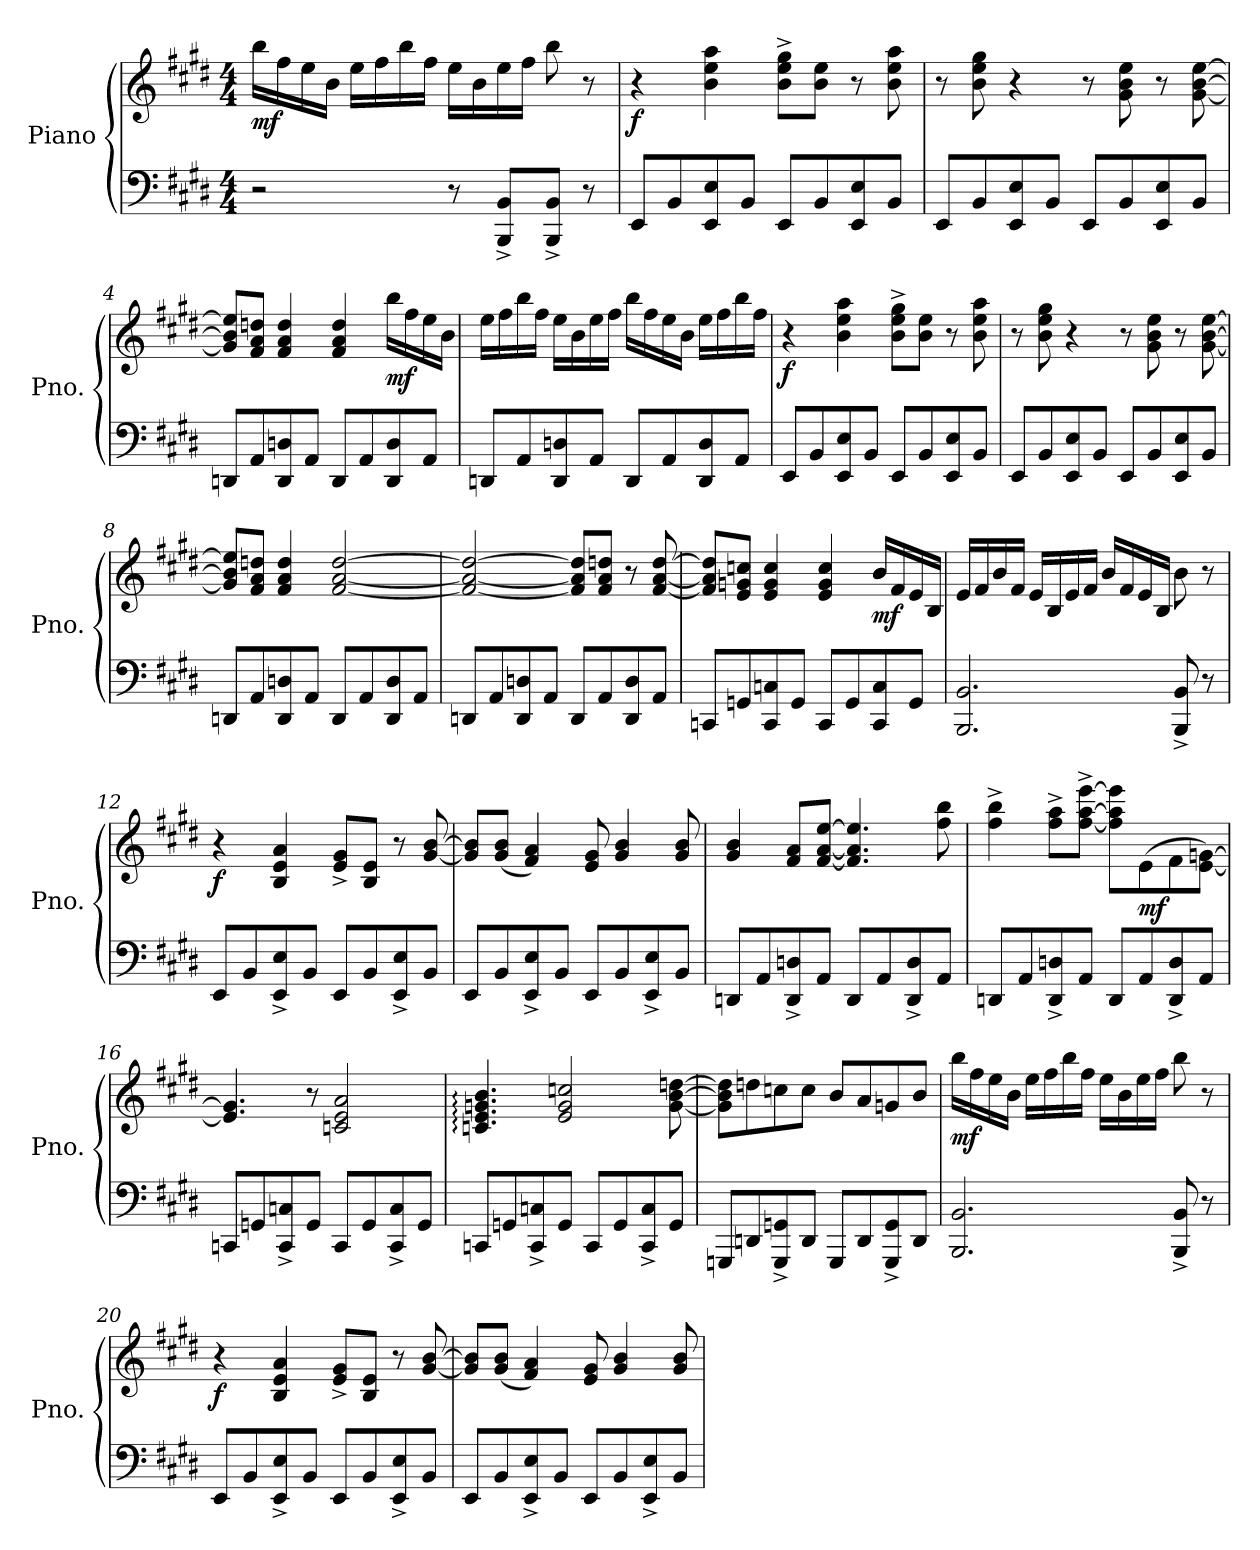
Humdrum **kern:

**kern	**kern	**dynam
*part1	*part1	*part1
*staff2	*staff1	*staff1/2
*I"Piano	*	*
*I'Pno.	*	*
*clefF4	*clefG2	*
*k[f#c#g#d#]	*k[f#c#g#d#]	*
*M4/4	*M4/4	*
*MM155	*MM155	*
=1	=1	=1
!	!	!LO:DY:b
2r	16bb\LL	mf
.	16ff#\	.
.	16ee\	.
.	16b\JJ	.
.	16ee\LL	.
.	16ff#\	.
.	16bb\	.
.	16ff#\JJ	.
8r	16ee\LL	.
.	16b\	.
8BBB/^ 8BB/^L	16ee\	.
.	16ff#\JJ	.
8BBB/^ 8BB/^J	8bb\	.
8r	8r	.
=2	=2	=2
!	!	!LO:DY:b
8EE/L	4r	f
8BB/	.	.
8EE/ 8E/	4b\ 4ee\ 4aa\	.
8BB/J	.	.
8EE/L	8b\^ 8ee\^ 8gg#\^L	.
8BB/	8b\ 8ee\J	.
8EE/ 8E/	8r	.
8BB/J	8b\ 8ee\ 8aa\	.
=3	=3	=3
8EE/L	8r	.
8BB/	8b\ 8ee\ 8gg#\	.
8EE/ 8E/	4r	.
8BB/J	.	.
8EE/L	8r	.
8BB/	8g#\ 8b\ 8ee\	.
8EE/ 8E/	8r	.
8BB/J	[8g#\ [8b\ [8ee\	.
!!LO:LB:g=z
=4	=4	=4
8DDn/L	8g#/] 8b/] 8ee/]L	.
8AA/	8f#/ 8a/ 8ddn/J	.
8DD/ 8Dn/	4f#/ 4a/ 4dd/	.
8AA/J	.	.
8DD/L	4f#/ 4a/ 4dd/	.
8AA/	.	.
!	!	!LO:DY:b
8DD/ 8D/	16bb\LL	mf
.	16ff#\	.
8AA/J	16ee\	.
.	16b\JJ	.
=5	=5	=5
8DDn/L	16ee\LL	.
.	16ff#\	.
8AA/	16bb\	.
.	16ff#\JJ	.
8DD/ 8Dn/	16ee\LL	.
.	16b\	.
8AA/J	16ee\	.
.	16ff#\JJ	.
8DD/L	16bb\LL	.
.	16ff#\	.
8AA/	16ee\	.
.	16b\JJ	.
8DD/ 8D/	16ee\LL	.
.	16ff#\	.
8AA/J	16bb\	.
.	16ff#\JJ	.
=6	=6	=6
!	!	!LO:DY:b
8EE/L	4r	f
8BB/	.	.
8EE/ 8E/	4b\ 4ee\ 4aa\	.
8BB/J	.	.
8EE/L	8b\^ 8ee\^ 8gg#\^L	.
8BB/	8b\ 8ee\J	.
8EE/ 8E/	8r	.
8BB/J	8b\ 8ee\ 8aa\	.
!!LO:LB:g=z
=7	=7	=7
8EE/L	8r	.
8BB/	8b\ 8ee\ 8gg#\	.
8EE/ 8E/	4r	.
8BB/J	.	.
8EE/L	8r	.
8BB/	8g#\ 8b\ 8ee\	.
8EE/ 8E/	8r	.
8BB/J	[8g#\ [8b\ [8ee\	.
=8	=8	=8
8DDn/L	8g#/] 8b/] 8ee/]L	.
8AA/	8f#/ 8a/ 8ddn/J	.
8DD/ 8Dn/	4f#/ 4a/ 4dd/	.
8AA/J	.	.
8DD/L	[2f#/ [2a/ [2dd/	.
8AA/	.	.
8DD/ 8D/	.	.
8AA/J	.	.
=9	=9	=9
8DDn/L	2f#/_ 2a/_ 2dd/_	.
8AA/	.	.
8DD/ 8Dn/	.	.
8AA/J	.	.
8DD/L	8f#/] 8a/] 8dd/]L	.
8AA/	8f#/ 8a/ 8ddn/J	.
8DD/ 8D/	8r	.
8AA/J	[8f#/ [8a/ [8dd/	.
!!LO:LB:g=z
=10	=10	=10
8CCn/L	8f#/] 8a/] 8dd/]L	.
8GGn/	8e/ 8gn/ 8ccn/J	.
8CC/ 8Cn/	4e/ 4g/ 4cc/	.
8GG/J	.	.
8CC/L	4e/ 4g/ 4cc/	.
8GG/	.	.
!	!	!LO:DY:b
8CC/ 8C/	16b/LL	mf
.	16f#/	.
8GG/J	16e/	.
.	16B/JJ	.
=11	=11	=11
2.BBB/ 2.BB/	16e/LL	.
.	16f#/	.
.	16b/	.
.	16f#/JJ	.
.	16e/LL	.
.	16B/	.
.	16e/	.
.	16f#/JJ	.
.	16b/LL	.
.	16f#/	.
.	16e/	.
.	16B/JJ	.
8BBB/^ 8BB/^	8b\	.
8r	8r	.
=12	=12	=12
!	!	!LO:DY:b
8EE/L	4r	f
8BB/	.	.
8EE/^ 8E/^	4B/ 4e/ 4a/	.
8BB/J	.	.
8EE/L	8e/^ 8g#/^L	.
8BB/	8B/ 8e/J	.
8EE/^ 8E/^	8r	.
8BB/J	[8g#/ [8b/	.
!!LO:LB:g=z
=13	=13	=13
8EE/L	8g#/] 8b/]L	.
8BB/	(8g#/ 8b/J	.
8EE/^ 8E/^	4f#/ 4a/)	.
8BB/J	.	.
8EE/L	8e/ 8g#/	.
8BB/	4g#/ 4b/	.
8EE/^ 8E/^	.	.
8BB/J	8g#/ 8b/	.
=14	=14	=14
8DDn/L	4g#/ 4b/	.
8AA/	.	.
8DD/^ 8Dn/^	8f#/ 8a/L	.
8AA/J	[8f#/ [8a/ [8ee/J	.
8DD/L	4.f#/] 4.a/] 4.ee/]	.
8AA/	.	.
8DD/^ 8D/^	.	.
8AA/J	8ff#\ 8bb\	.
=15	=15	=15
8DDn/L	4ff#\^ 4bb\^	.
8AA/	.	.
8DD/^ 8Dn/^	8ff#\^ 8aa\^L	.
8AA/J	[8ff#\^ [8aa\^ [8eee\^J	.
8DD/L	8ff#\] 8aa\] 8eee\]L	.
!	!	!LO:DY:b
8AA/	(8e\	mf
8DD/^ 8D/^	8f#\	.
8AA/J	[8e\ [8gn\J)	.
=16	=16	=16
8CCn/L	4.e/] 4.g/]	.
8GGn/	.	.
8CC/^ 8Cn/^	.	.
8GG/J	8r	.
8CC/L	2cn/ 2e/ 2a/	.
8GG/	.	.
8CC/^ 8C/^	.	.
8GG/J	.	.
!!LO:PB:g=z
=17	=17	=17
8CCn/L	4.cn/: 4.e/: 4.gn/: 4.b/:	.
8GGn/	.	.
8CC/^ 8Cn/^	.	.
8GG/J	2e/ 2g/ 2ccn/	.
8CC/L	.	.
8GG/	.	.
8CC/^ 8C/^	.	.
8GG/J	[8g\ [8b\ [8ddn\	.
=18	=18	=18
8GGGn/L	8g\] 8b\] 8dd\]L	.
8DDn/	8ddn\	.
8GGG/^ 8GGn/^	8ccn\	.
8DD/J	8cc\J	.
8GGG/L	8b/L	.
8DD/	8a/	.
8GGG/^ 8GG/^	8gn/	.
8DD/J	8b/J	.
=19	=19	=19
!	!	!LO:DY:b
2.BBB/ 2.BB/	16bb\LL	mf
.	16ff#\	.
.	16ee\	.
.	16b\JJ	.
.	16ee\LL	.
.	16ff#\	.
.	16bb\	.
.	16ff#\JJ	.
.	16ee\LL	.
.	16b\	.
.	16ee\	.
.	16ff#\JJ	.
8BBB/^ 8BB/^	8bb\	.
8r	8r	.
!!LO:LB:g=z
=20	=20	=20
!	!	!LO:DY:b
8EE/L	4r	f
8BB/	.	.
8EE/^ 8E/^	4B/ 4e/ 4a/	.
8BB/J	.	.
8EE/L	8e/^ 8g#/^L	.
8BB/	8B/ 8e/J	.
8EE/^ 8E/^	8r	.
8BB/J	[8g#/ [8b/	.
=21	=21	=21
8EE/L	8g#/] 8b/]L	.
8BB/	(8g#/ 8b/J	.
8EE/^ 8E/^	4f#/ 4a/)	.
8BB/J	.	.
8EE/L	8e/ 8g#/	.
8BB/	4g#/ 4b/	.
8EE/^ 8E/^	.	.
8BB/J	8g#/ 8b/	.
=	=	=
*-	*-	*-
